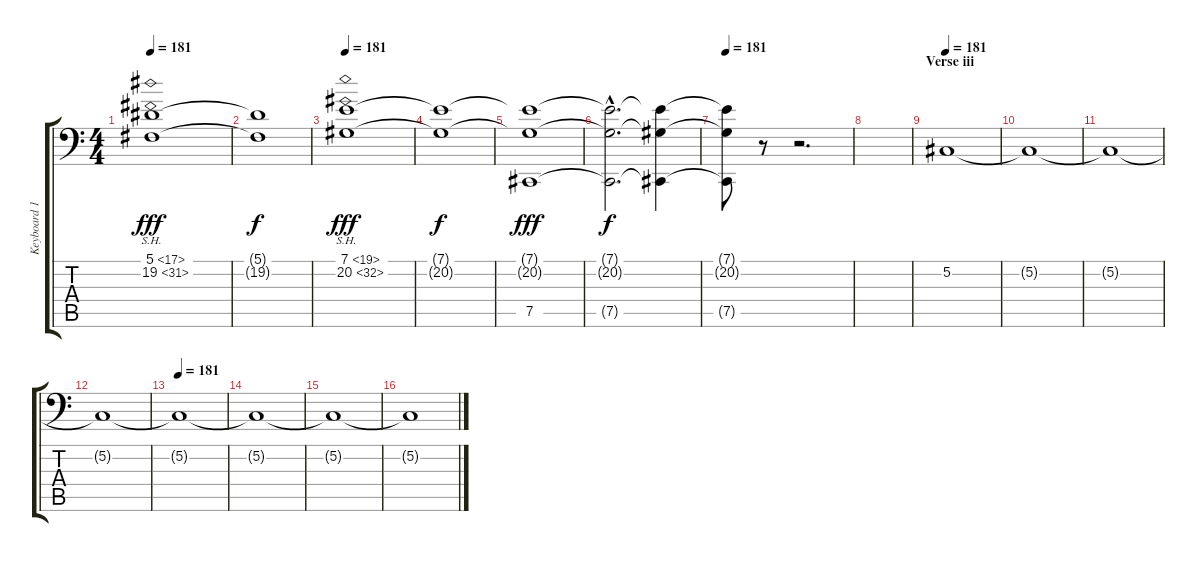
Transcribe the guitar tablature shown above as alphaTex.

\track ("Keyboard 1" "Keyboard 1") {instrument stringensemble1}
\staff {score tabs}
\tuning (Db3 Ab2 E2 B1 Gb1 Db1) {hide}
\ts (4 4)
\tempo 181
\clef f4
\ks c
(5.1{sh 12} 19.2{sh 12}).1{dy fff} |
(5.1{t} 19.2{t}).1{dy f} |
\tempo 181
(7.1{sh 12} 20.2{sh 12}).1{dy fff} |
(7.1{t} 20.2{t}).1{dy f} |
(7.1{t} 20.2{t} 7.5).1{dy fff} |
(7.1{hac t} 20.2{hac t} 7.5{hac t}).2{d dy f} (7.1{t} 20.2{t} 7.5{t}).4 |
\tempo 181
(7.1{t} 20.2{t} 7.5{t}).8 r.8 r.2{d} |
|
\section ("" "Verse iii")
\tempo 181
5.2.1{volume 0} |
5.2{t}.1{volume 12} |
5.2{t}.1 |
5.2{t}.1 |
\tempo 181
5.2{t}.1 |
5.2{t}.1 |
5.2{t}.1 |
5.2{t}.1{volume 14}
